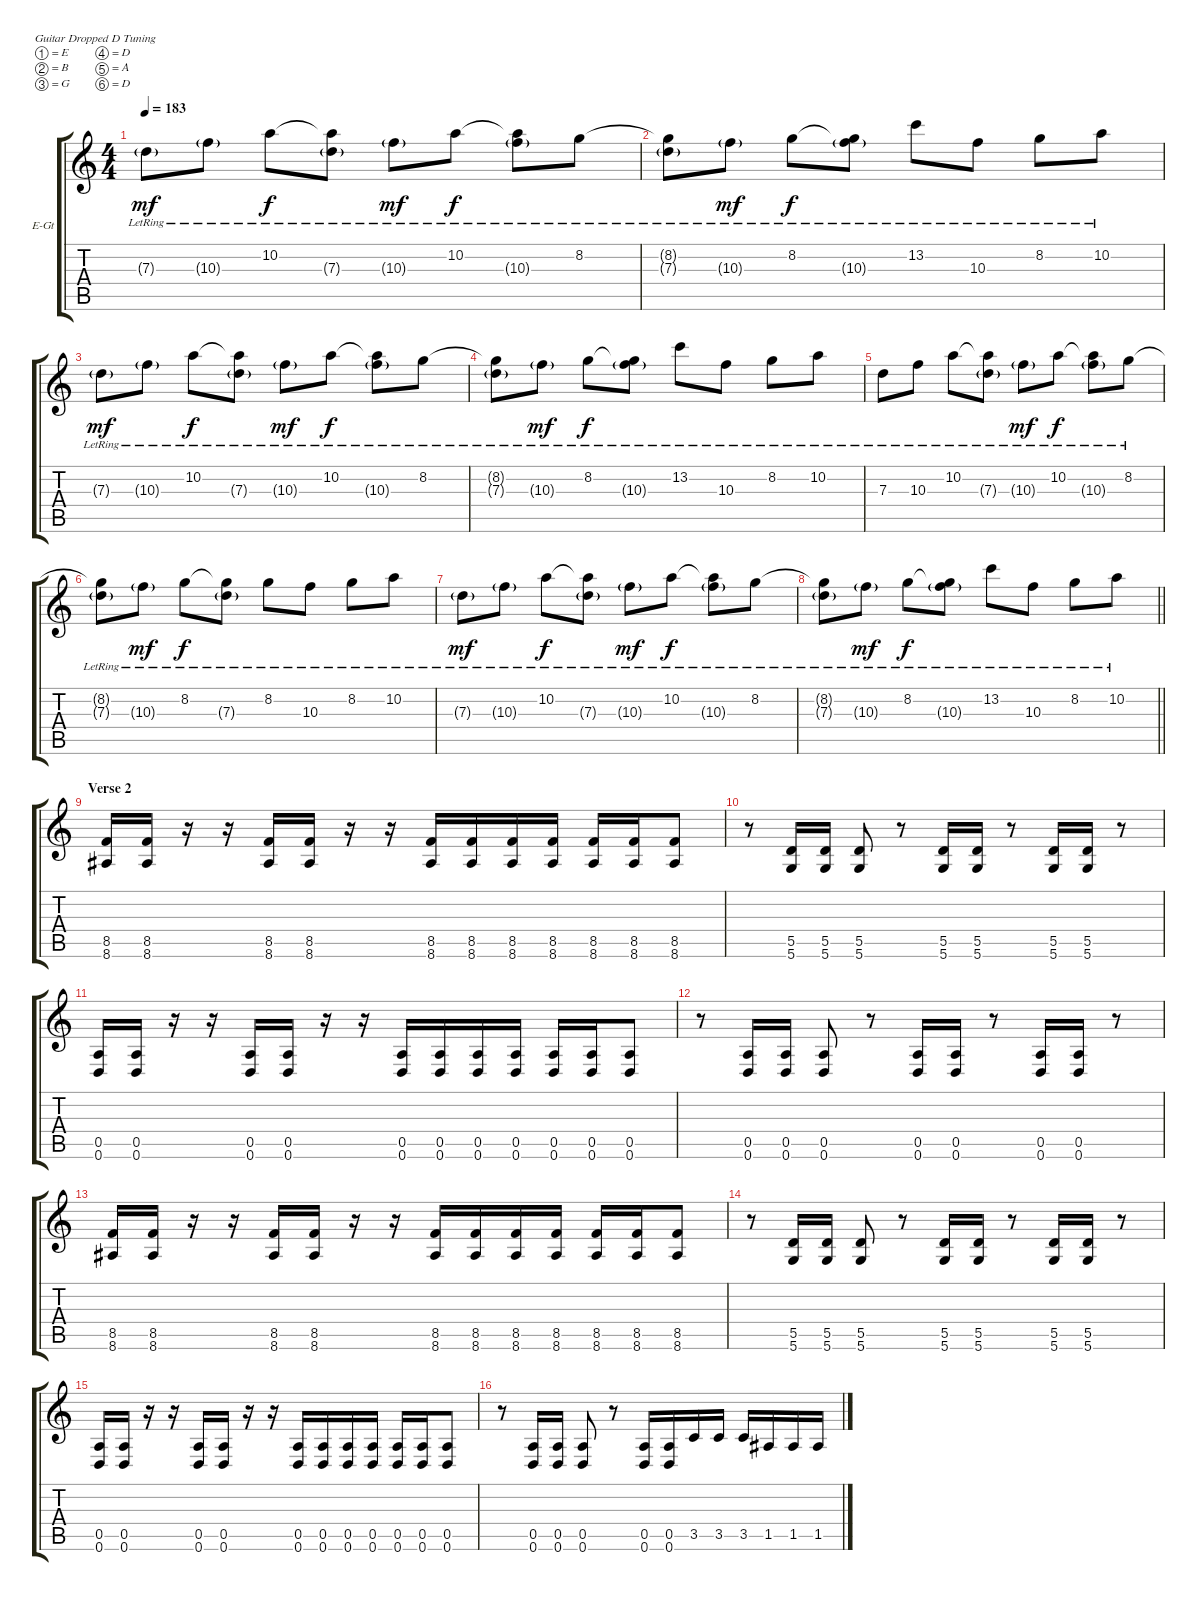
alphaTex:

\bracketExtendMode groupsimilarinstruments
\firstSystemTrackNameOrientation horizontal
\otherSystemsTrackNameOrientation horizontal
\track ("Guitar 1" "E-Gt") {instrument overdrivenguitar}
\staff {score tabs}
\tuning (E4 B3 G3 D3 A2 D2)
\ts (4 4)
\tempo 183
\clef g2
\ks c
7.3{g lr}.8{dy mf} 10.3{g lr}.8 10.2{lr}.8{dy f} (10.2{lr t} 7.3{g}).8 10.3{g lr}.8{dy mf} 10.2{lr}.8{dy f} (10.2{lr t} 10.3{g}).8 8.2{lr}.8 |
(8.2{lr t} 7.3{g}).8 10.3{g lr}.8{dy mf} 8.2{lr}.8{dy f} (8.2{lr t} 10.3{g}).8 13.2{lr}.8 10.3{lr}.8 8.2{lr}.8 10.2{lr}.8 |
7.3{g lr}.8{dy mf} 10.3{g lr}.8 10.2{lr}.8{dy f} (10.2{lr t} 7.3{g}).8 10.3{g lr}.8{dy mf} 10.2{lr}.8{dy f} (10.2{lr t} 10.3{g}).8 8.2{lr}.8 |
(8.2{lr t} 7.3{g}).8 10.3{g lr}.8{dy mf} 8.2{lr}.8{dy f} (8.2{lr t} 10.3{g}).8 13.2{lr}.8 10.3{lr}.8 8.2{lr}.8 10.2{lr}.8 |
7.3{lr}.8 10.3{lr}.8 10.2{lr}.8 (10.2{lr t} 7.3{g}).8 10.3{g lr}.8{dy mf} 10.2{lr}.8{dy f} (10.2{lr t} 10.3{g}).8 8.2{lr}.8 |
(8.2{lr t} 7.3{g}).8 10.3{g lr}.8{dy mf} 8.2{lr}.8{dy f} (8.2{lr t} 7.3{g}).8 8.2{lr}.8 10.3{lr}.8 8.2{lr}.8 10.2{lr}.8 |
7.3{g lr}.8{dy mf} 10.3{g lr}.8 10.2{lr}.8{dy f} (10.2{lr t} 7.3{g}).8 10.3{g lr}.8{dy mf} 10.2{lr}.8{dy f} (10.2{lr t} 10.3{g}).8 8.2{lr}.8 |
\barLineRight lightlight
(8.2{lr t} 7.3{g}).8 10.3{g lr}.8{dy mf} 8.2{lr}.8{dy f} (8.2{lr t} 10.3{g}).8 13.2{lr}.8 10.3{lr}.8 8.2{lr}.8 10.2{lr}.8 |
\section ("" "Verse 2")
(8.5 8.6).16 (8.5 8.6).16 r.16 r.16 (8.5 8.6).16 (8.5 8.6).16 r.16 r.16 (8.5 8.6).16 (8.5 8.6).16 (8.5 8.6).16 (8.5 8.6).16 (8.5 8.6).16 (8.5 8.6).16 (8.5 8.6).8 |
r.8 (5.5 5.6).16 (5.5 5.6).16 (5.5 5.6).8 r.8 (5.5 5.6).16 (5.5 5.6).16 r.8 (5.5 5.6).16 (5.5 5.6).16 r.8 |
(0.5 0.6).16 (0.5 0.6).16 r.16 r.16 (0.5 0.6).16 (0.5 0.6).16 r.16 r.16 (0.5 0.6).16 (0.5 0.6).16 (0.5 0.6).16 (0.5 0.6).16 (0.5 0.6).16 (0.5 0.6).16 (0.5 0.6).8 |
r.8 (0.5 0.6).16 (0.5 0.6).16 (0.5 0.6).8 r.8 (0.5 0.6).16 (0.5 0.6).16 r.8 (0.5 0.6).16 (0.5 0.6).16 r.8 |
(8.5 8.6).16 (8.5 8.6).16 r.16 r.16 (8.5 8.6).16 (8.5 8.6).16 r.16 r.16 (8.5 8.6).16 (8.5 8.6).16 (8.5 8.6).16 (8.5 8.6).16 (8.5 8.6).16 (8.5 8.6).16 (8.5 8.6).8 |
r.8 (5.5 5.6).16 (5.5 5.6).16 (5.5 5.6).8 r.8 (5.5 5.6).16 (5.5 5.6).16 r.8 (5.5 5.6).16 (5.5 5.6).16 r.8 |
(0.5 0.6).16 (0.5 0.6).16 r.16 r.16 (0.5 0.6).16 (0.5 0.6).16 r.16 r.16 (0.5 0.6).16 (0.5 0.6).16 (0.5 0.6).16 (0.5 0.6).16 (0.5 0.6).16 (0.5 0.6).16 (0.5 0.6).8 |
r.8 (0.5 0.6).16 (0.5 0.6).16 (0.5 0.6).8 r.8 (0.5 0.6).16 (0.5 0.6).16 3.5.16 3.5.16 3.5.16 1.5.16 1.5.16 1.5.16
